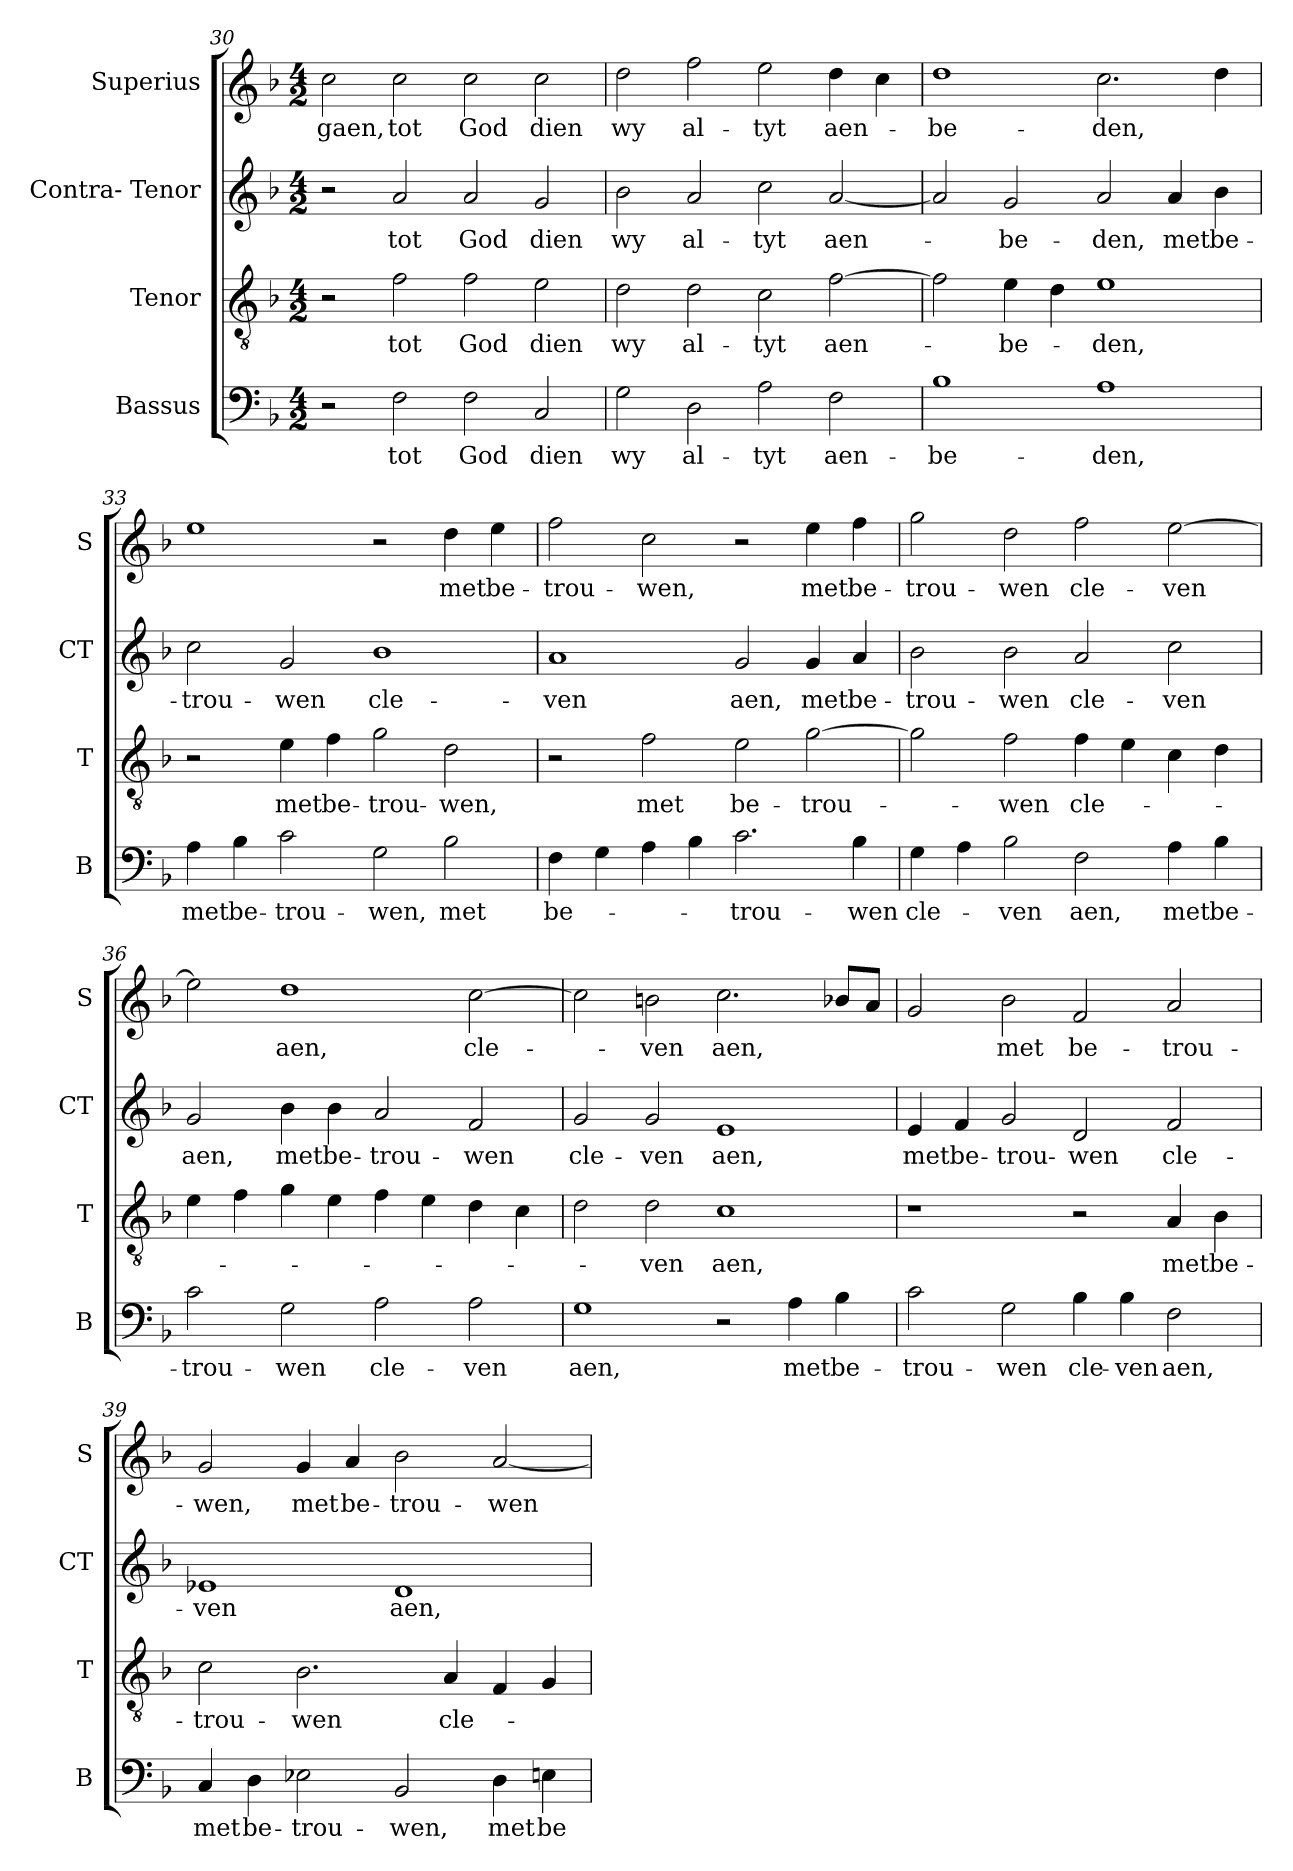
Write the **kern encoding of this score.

**kern	**text	**kern	**text	**kern	**text	**kern	**text
*part4	*part4	*part3	*part3	*part2	*part2	*part1	*part1
*staff4	*staff4	*staff3	*staff3	*staff2	*staff2	*staff1	*staff1
*I"Bassus	*	*I"Tenor	*	*I"Contra- Tenor	*	*I"Superius	*
*I'B	*	*I'T	*	*I'CT	*	*I'S	*
!!LO:LB:g=z
*clefF4	*	*clefGv2	*	*clefG2	*	*clefG2	*
*k[b-]	*	*k[b-]	*	*k[b-]	*	*k[b-]	*
*F:	*	*F:	*	*F:	*	*F:	*
*M4/2	*	*M4/2	*	*M4/2	*	*M4/2	*
=30	=30	=30	=30	=30	=30	=30	=30
!	!	!	!	!	!	!	!LO:LY:b
2r	.	2r	.	2r	.	2cc\	gaen,
!	!LO:LY:b	!	!LO:LY:b	!	!LO:LY:b	!	!LO:LY:b
2F\	tot	2f\	tot	2a/	tot	2cc\	tot
!	!LO:LY:b	!	!LO:LY:b	!	!LO:LY:b	!	!LO:LY:b
2F\	God	2f\	God	2a/	God	2cc\	God
!	!LO:LY:b	!	!LO:LY:b	!	!LO:LY:b	!	!LO:LY:b
2C/	dien	2e\	dien	2g/	dien	2cc\	dien
=31	=31	=31	=31	=31	=31	=31	=31
!	!LO:LY:b	!	!LO:LY:b	!	!LO:LY:b	!	!LO:LY:b
2G\	wy	2d\	wy	2b-\	wy	2dd\	wy
!	!LO:LY:b	!	!LO:LY:b	!	!LO:LY:b	!	!LO:LY:b
2D\	al-	2d\	al-	2a/	al-	2ff\	al-
!	!LO:LY:b	!	!LO:LY:b	!	!LO:LY:b	!	!LO:LY:b
2A\	-tyt	2c\	-tyt	2cc\	-tyt	2ee\	-tyt
!	!LO:LY:b	!	!LO:LY:b	!	!LO:LY:b	!	!LO:LY:b
2F\	aen-	[2f\	aen-	[2a/	aen-	4dd\	aen-
.	.	.	.	.	.	4cc\	.
=32	=32	=32	=32	=32	=32	=32	=32
!	!LO:LY:b	!	!	!	!	!	!LO:LY:b
1B-	-be-	2f\]	.	2a/]	.	1dd	-be-
!	!	!	!LO:LY:b	!	!LO:LY:b	!	!
.	.	4e\	-be-	2g/	-be-	.	.
.	.	4d\	.	.	.	.	.
!	!LO:LY:b	!	!LO:LY:b	!	!LO:LY:b	!	!LO:LY:b
1A	-den,	1e	-den,	2a/	-den,	2.cc\	-den,
!	!	!	!	!	!LO:LY:b	!	!
.	.	.	.	4a/	met	.	.
!	!	!	!	!	!LO:LY:b	!	!
.	.	.	.	4b-\	be-	4dd\	.
=33	=33	=33	=33	=33	=33	=33	=33
!	!LO:LY:b	!	!	!	!LO:LY:b	!	!
4A\	met	2r	.	2cc\	-trou-	1ee	.
!	!LO:LY:b	!	!	!	!	!	!
4B-\	be-	.	.	.	.	.	.
!	!LO:LY:b	!	!LO:LY:b	!	!LO:LY:b	!	!
2c\	-trou-	4e\	met	2g/	-wen	.	.
!	!	!	!LO:LY:b	!	!	!	!
.	.	4f\	be-	.	.	.	.
!	!LO:LY:b	!	!LO:LY:b	!	!LO:LY:b	!	!
2G\	-wen,	2g\	-trou-	1b-	cle-	2r	.
!	!LO:LY:b	!	!LO:LY:b	!	!	!	!LO:LY:b
2B-\	met	2d\	-wen,	.	.	4dd\	met
!	!	!	!	!	!	!	!LO:LY:b
.	.	.	.	.	.	4ee\	be-
!!LO:LB:g=z
=34	=34	=34	=34	=34	=34	=34	=34
!	!LO:LY:b	!	!	!	!LO:LY:b	!	!LO:LY:b
4F\	be-	2r	.	1a	-ven	2ff\	-trou-
4G\	.	.	.	.	.	.	.
!	!	!	!LO:LY:b	!	!	!	!LO:LY:b
4A\	.	2f\	met	.	.	2cc\	-wen,
4B-\	.	.	.	.	.	.	.
!	!LO:LY:b	!	!LO:LY:b	!	!LO:LY:b	!	!
2.c\	-trou-	2e\	be-	2g/	aen,	2r	.
!	!	!	!LO:LY:b	!	!LO:LY:b	!	!LO:LY:b
.	.	[2g\	-trou-	4g/	met	4ee\	met
!	!LO:LY:b	!	!	!	!LO:LY:b	!	!LO:LY:b
4B-\	-wen	.	.	4a/	be-	4ff\	be-
=35	=35	=35	=35	=35	=35	=35	=35
!	!LO:LY:b	!	!	!	!LO:LY:b	!	!LO:LY:b
4G\	cle-	2g\]	.	2b-\	-trou-	2gg\	-trou-
4A\	.	.	.	.	.	.	.
!	!LO:LY:b	!	!LO:LY:b	!	!LO:LY:b	!	!LO:LY:b
2B-\	-ven	2f\	-wen	2b-\	-wen	2dd\	-wen
!	!LO:LY:b	!	!LO:LY:b	!	!LO:LY:b	!	!LO:LY:b
2F\	aen,	4f\	cle-	2a/	cle-	2ff\	cle-
.	.	4e\	.	.	.	.	.
!	!LO:LY:b	!	!	!	!LO:LY:b	!	!LO:LY:b
4A\	met	4c\	.	2cc\	-ven	[2ee\	-ven
!	!LO:LY:b	!	!	!	!	!	!
4B-\	be-	4d\	.	.	.	.	.
=36	=36	=36	=36	=36	=36	=36	=36
!	!LO:LY:b	!	!	!	!LO:LY:b	!	!
2c\	-trou-	4e\	.	2g/	aen,	2ee\]	.
.	.	4f\	.	.	.	.	.
!	!LO:LY:b	!	!	!	!LO:LY:b	!	!LO:LY:b
2G\	-wen	4g\	.	4b-\	met	1dd	aen,
!	!	!	!	!	!LO:LY:b	!	!
.	.	4e\	.	4b-\	be-	.	.
!	!LO:LY:b	!	!	!	!LO:LY:b	!	!
2A\	cle-	4f\	.	2a/	-trou-	.	.
.	.	4e\	.	.	.	.	.
!	!LO:LY:b	!	!	!	!LO:LY:b	!	!LO:LY:b
2A\	-ven	4d\	.	2f/	-wen	[2cc\	cle-
.	.	4c\	.	.	.	.	.
!!LO:LB:g=z
=37	=37	=37	=37	=37	=37	=37	=37
!	!LO:LY:b	!	!	!	!LO:LY:b	!	!
1G	aen,	2d\	.	2g/	cle-	2cc\]	.
!	!	!	!LO:LY:b	!	!LO:LY:b	!	!LO:LY:b
.	.	2d\	-ven	2g/	-ven	2bn\	-ven
!	!	!	!LO:LY:b	!	!LO:LY:b	!	!LO:LY:b
2r	.	1c	aen,	1e	aen,	2.cc\	aen,
!	!LO:LY:b	!	!	!	!	!	!
4A\	met	.	.	.	.	.	.
!	!LO:LY:b	!	!	!	!	!	!
4B-\	be-	.	.	.	.	8b-X/L	.
.	.	.	.	.	.	8a/J	.
=38	=38	=38	=38	=38	=38	=38	=38
!	!LO:LY:b	!	!	!	!LO:LY:b	!	!
2c\	-trou-	1r	.	4e/	met	2g/	.
!	!	!	!	!	!LO:LY:b	!	!
.	.	.	.	4f/	be-	.	.
!	!LO:LY:b	!	!	!	!LO:LY:b	!	!LO:LY:b
2G\	-wen	.	.	2g/	-trou-	2b-\	met
!	!LO:LY:b	!	!	!	!LO:LY:b	!	!LO:LY:b
4B-\	cle-	2r	.	2d/	-wen	2f/	be-
!	!LO:LY:b	!	!	!	!	!	!
4B-\	-ven	.	.	.	.	.	.
!	!LO:LY:b	!	!LO:LY:b	!	!LO:LY:b	!	!LO:LY:b
2F\	aen,	4A/	met	2f/	cle-	2a/	-trou-
!	!	!	!LO:LY:b	!	!	!	!
.	.	4B-\	be-	.	.	.	.
=39	=39	=39	=39	=39	=39	=39	=39
!	!LO:LY:b	!	!LO:LY:b	!	!LO:LY:b	!	!LO:LY:b
4C/	met	2c\	-trou-	1e-X	-ven	2g/	-wen,
!	!LO:LY:b	!	!	!	!	!	!
4D\	be-	.	.	.	.	.	.
!	!LO:LY:b	!	!LO:LY:b	!	!	!	!LO:LY:b
2E-X\	-trou-	2.B-\	-wen	.	.	4g/	met
!	!	!	!	!	!	!	!LO:LY:b
.	.	.	.	.	.	4a/	be-
!	!LO:LY:b	!	!	!	!LO:LY:b	!	!LO:LY:b
2BB-/	-wen,	.	.	1d	aen,	2b-\	-trou-
!	!	!	!LO:LY:b	!	!	!	!
.	.	4A/	cle-	.	.	.	.
!	!LO:LY:b	!	!	!	!	!	!LO:LY:b
4D\	met	4F/	.	.	.	[2a/	-wen
!	!LO:LY:b	!	!	!	!	!	!
4En\	be-	4G/	.	.	.	.	.
=	=	=	=	=	=	=	=
*-	*-	*-	*-	*-	*-	*-	*-
